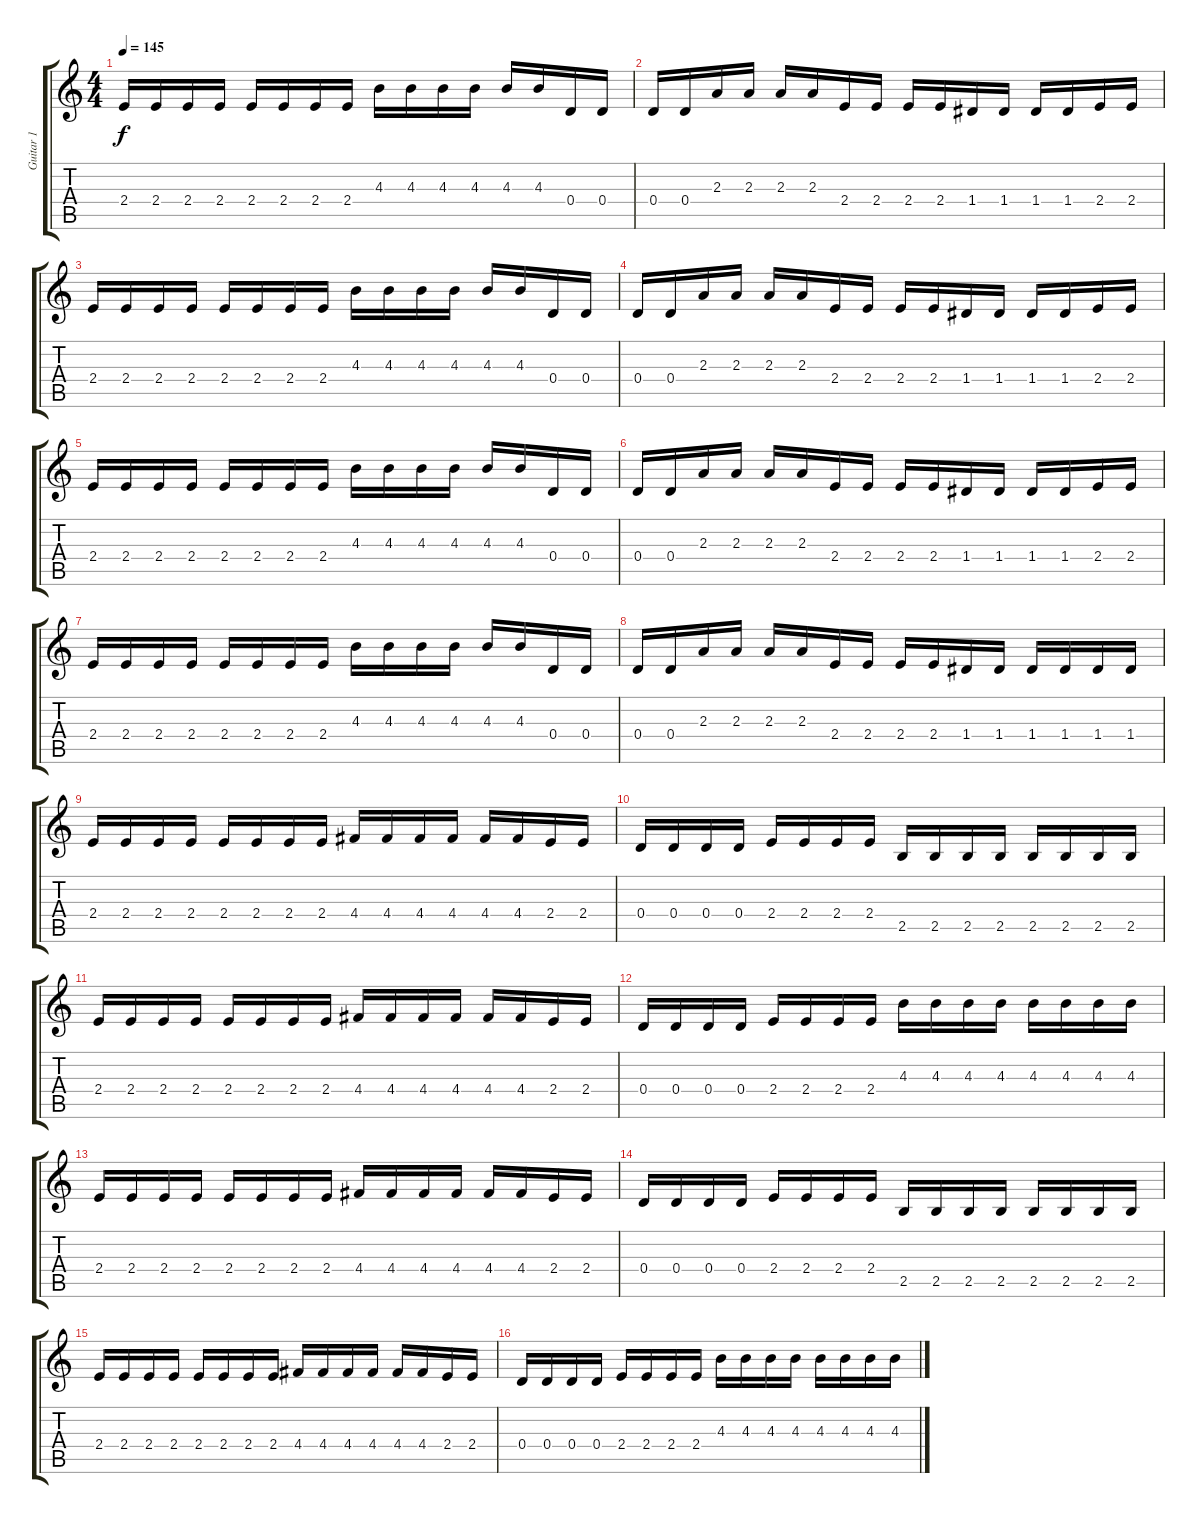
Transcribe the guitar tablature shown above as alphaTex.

\track ("Guitar 1" "Guitar 1") {instrument distortionguitar}
\staff {score tabs}
\tuning (E4 B3 G3 D3 A2 E2) {hide}
\ts (4 4)
\tempo 145
\clef g2
\ks c
2.4.16{dy f} 2.4.16 2.4.16 2.4.16 2.4.16 2.4.16 2.4.16 2.4.16 4.3.16 4.3.16 4.3.16 4.3.16 4.3.16 4.3.16 0.4.16 0.4.16 |
0.4.16 0.4.16 2.3.16 2.3.16 2.3.16 2.3.16 2.4.16 2.4.16 2.4.16 2.4.16 1.4.16 1.4.16 1.4.16 1.4.16 2.4.16 2.4.16 |
2.4.16 2.4.16 2.4.16 2.4.16 2.4.16 2.4.16 2.4.16 2.4.16 4.3.16 4.3.16 4.3.16 4.3.16 4.3.16 4.3.16 0.4.16 0.4.16 |
0.4.16 0.4.16 2.3.16 2.3.16 2.3.16 2.3.16 2.4.16 2.4.16 2.4.16 2.4.16 1.4.16 1.4.16 1.4.16 1.4.16 2.4.16 2.4.16 |
2.4.16 2.4.16 2.4.16 2.4.16 2.4.16 2.4.16 2.4.16 2.4.16 4.3.16 4.3.16 4.3.16 4.3.16 4.3.16 4.3.16 0.4.16 0.4.16 |
0.4.16 0.4.16 2.3.16 2.3.16 2.3.16 2.3.16 2.4.16 2.4.16 2.4.16 2.4.16 1.4.16 1.4.16 1.4.16 1.4.16 2.4.16 2.4.16 |
2.4.16 2.4.16 2.4.16 2.4.16 2.4.16 2.4.16 2.4.16 2.4.16 4.3.16 4.3.16 4.3.16 4.3.16 4.3.16 4.3.16 0.4.16 0.4.16 |
0.4.16 0.4.16 2.3.16 2.3.16 2.3.16 2.3.16 2.4.16 2.4.16 2.4.16 2.4.16 1.4.16 1.4.16 1.4.16 1.4.16 1.4.16 1.4.16 |
2.4.16 2.4.16 2.4.16 2.4.16 2.4.16 2.4.16 2.4.16 2.4.16 4.4.16 4.4.16 4.4.16 4.4.16 4.4.16 4.4.16 2.4.16 2.4.16 |
0.4.16 0.4.16 0.4.16 0.4.16 2.4.16 2.4.16 2.4.16 2.4.16 2.5.16 2.5.16 2.5.16 2.5.16 2.5.16 2.5.16 2.5.16 2.5.16 |
2.4.16 2.4.16 2.4.16 2.4.16 2.4.16 2.4.16 2.4.16 2.4.16 4.4.16 4.4.16 4.4.16 4.4.16 4.4.16 4.4.16 2.4.16 2.4.16 |
0.4.16 0.4.16 0.4.16 0.4.16 2.4.16 2.4.16 2.4.16 2.4.16 4.3.16 4.3.16 4.3.16 4.3.16 4.3.16 4.3.16 4.3.16 4.3.16 |
2.4.16 2.4.16 2.4.16 2.4.16 2.4.16 2.4.16 2.4.16 2.4.16 4.4.16 4.4.16 4.4.16 4.4.16 4.4.16 4.4.16 2.4.16 2.4.16 |
0.4.16 0.4.16 0.4.16 0.4.16 2.4.16 2.4.16 2.4.16 2.4.16 2.5.16 2.5.16 2.5.16 2.5.16 2.5.16 2.5.16 2.5.16 2.5.16 |
2.4.16 2.4.16 2.4.16 2.4.16 2.4.16 2.4.16 2.4.16 2.4.16 4.4.16 4.4.16 4.4.16 4.4.16 4.4.16 4.4.16 2.4.16 2.4.16 |
0.4.16 0.4.16 0.4.16 0.4.16 2.4.16 2.4.16 2.4.16 2.4.16 4.3.16 4.3.16 4.3.16 4.3.16 4.3.16 4.3.16 4.3.16 4.3.16
